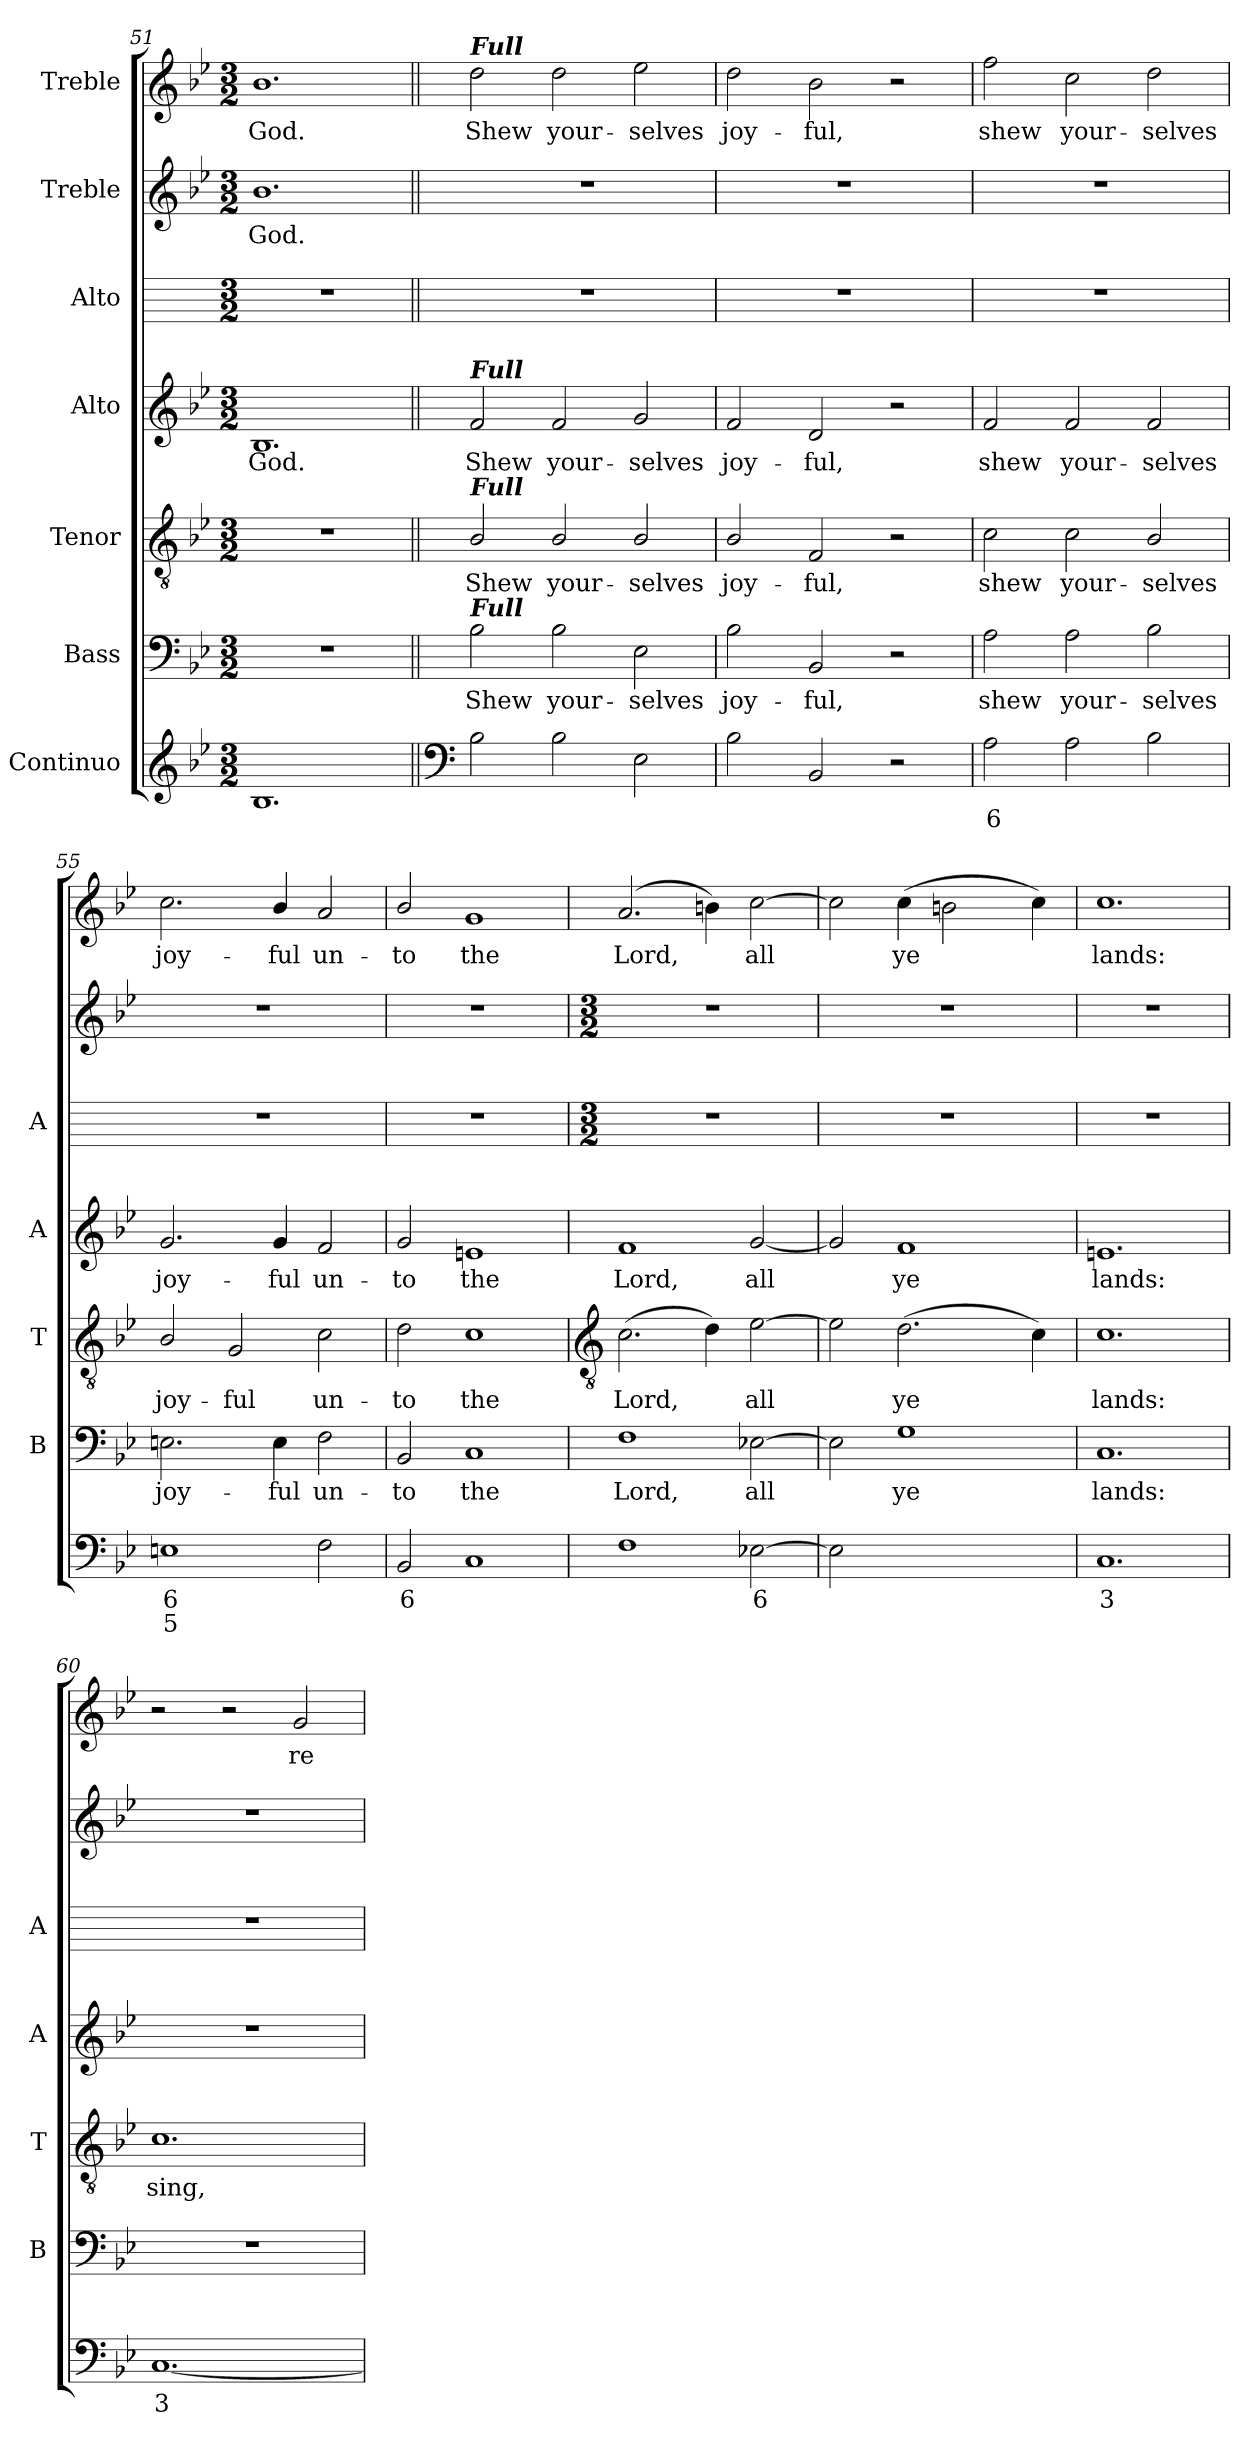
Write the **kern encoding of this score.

**kern	**text	**text	**kern	**text	**kern	**text	**kern	**text	**kern	**kern	**text	**kern	**text
*part7	*part7	*part7	*part6	*part6	*part5	*part5	*part4	*part4	*part3	*part2	*part2	*part1	*part1
*staff7	*staff7	*staff7	*staff6	*staff6	*staff5	*staff5	*staff4	*staff4	*staff3	*staff2	*staff2	*staff1	*staff1
*I"Continuo	*	*	*I"Bass	*	*I"Tenor	*	*I"Alto	*	*I"Alto	*I"Treble	*	*I"Treble	*
*	*	*	*I'B	*	*I'T	*	*I'A	*	*I'A	*	*	*	*
*clefG2	*	*	*clefF4	*	*clefGv2	*	*clefG2	*	*	*clefG2	*	*clefG2	*
*k[b-e-]	*	*	*k[b-e-]	*	*k[b-e-]	*	*k[b-e-]	*	*	*k[b-e-]	*	*k[b-e-]	*
*B-:	*	*	*B-:	*	*B-:	*	*B-:	*	*	*B-:	*	*B-:	*
*M3/2	*	*	*M3/2	*	*M3/2	*	*M3/2	*	*M3/2	*M3/2	*	*M3/2	*
=51	=51	=51	=51	=51	=51	=51	=51	=51	=51	=51	=51	=51	=51
!	!	!	!LO:N:vis=1	!	!LO:N:vis=1	!	!	!LO:LY:b	!	!	!LO:LY:b	!	!LO:LY:b
1.B-	.	.	1.r	.	1.r	.	1.B-	God.	1.r	1.b-	God.	1.b-	God.
=52||	=52||	=52||	=52||	=52||	=52||	=52||	=52||	=52||	=52||	=52||	=52||	=52||	=52||
*clefF4	*	*	*	*	*	*	*	*	*	*	*	*	*
!	!	!	!	!	!	!	!	!	!	!	!	!LO:TX:a:Bi:t=Full	!
!	!	!	!	!	!	!	!LO:TX:a:Bi:t=Full	!	!	!	!	!	!
!	!	!	!	!	!LO:TX:a:Bi:t=Full	!	!	!	!	!	!	!	!
!	!	!	!LO:TX:a:Bi:t=Full	!	!	!	!	!	!	!	!	!	!
!	!	!	!	!LO:LY:b	!	!LO:LY:b	!	!LO:LY:b	!	!LO:N:vis=1	!	!	!LO:LY:b
2B-	.	.	2B-	Shew	2B-/	Shew	2f	Shew	1.r	1.r	.	2dd	Shew
!	!	!	!	!LO:LY:b	!	!LO:LY:b	!	!LO:LY:b	!	!	!	!	!LO:LY:b
2B-	.	.	2B-	your-	2B-/	your-	2f	your-	.	.	.	2dd	your-
!	!	!	!	!LO:LY:b	!	!LO:LY:b	!	!LO:LY:b	!	!	!	!	!LO:LY:b
2E-	.	.	2E-	-selves	2B-/	-selves	2g	-selves	.	.	.	2ee-	-selves
=53	=53	=53	=53	=53	=53	=53	=53	=53	=53	=53	=53	=53	=53
!	!	!	!	!LO:LY:b	!	!LO:LY:b	!	!LO:LY:b	!	!LO:N:vis=1	!	!	!LO:LY:b
2B-	.	.	2B-	joy-	2B-/	joy-	2f	joy-	1.r	1.r	.	2dd	joy-
!	!	!	!	!LO:LY:b	!	!LO:LY:b	!	!LO:LY:b	!	!	!	!	!LO:LY:b
2BB-	.	.	2BB-	-ful,	2F	-ful,	2d	-ful,	.	.	.	2b-	-ful,
2r	.	.	2r	.	2r	.	2r	.	.	.	.	2r	.
=54	=54	=54	=54	=54	=54	=54	=54	=54	=54	=54	=54	=54	=54
!	!LO:LY:b	!	!	!LO:LY:b	!	!LO:LY:b	!	!LO:LY:b	!	!LO:N:vis=1	!	!	!LO:LY:b
2A	6	.	2A	shew	2c	shew	2f	shew	1.r	1.r	.	2ff	shew
!	!	!	!	!LO:LY:b	!	!LO:LY:b	!	!LO:LY:b	!	!	!	!	!LO:LY:b
2A	.	.	2A	your-	2c	your-	2f	your-	.	.	.	2cc	your-
!	!	!	!	!LO:LY:b	!	!LO:LY:b	!	!LO:LY:b	!	!	!	!	!LO:LY:b
2B-	.	.	2B-	-selves	2B-/	-selves	2f	-selves	.	.	.	2dd	-selves
=55	=55	=55	=55	=55	=55	=55	=55	=55	=55	=55	=55	=55	=55
!	!LO:LY:b	!LO:LY:b	!	!LO:LY:b	!	!LO:LY:b	!	!LO:LY:b	!	!LO:N:vis=1	!	!	!LO:LY:b
1En	6	5	2.En	joy-	2B-/	joy-	2.g	joy-	1.r	1.r	.	2.cc	joy-
!	!	!	!	!	!	!LO:LY:b	!	!	!	!	!	!	!
.	.	.	.	.	2G	-ful	.	.	.	.	.	.	.
!	!	!	!	!LO:LY:b	!	!	!	!LO:LY:b	!	!	!	!	!LO:LY:b
.	.	.	4E	-ful	.	.	4g	-ful	.	.	.	4b-/	-ful
!	!	!	!	!LO:LY:b	!	!LO:LY:b	!	!LO:LY:b	!	!	!	!	!LO:LY:b
2F	.	.	2F	un-	2c	un-	2f	un-	.	.	.	2a	un-
=56	=56	=56	=56	=56	=56	=56	=56	=56	=56	=56	=56	=56	=56
!	!LO:LY:b	!	!	!LO:LY:b	!	!LO:LY:b	!	!LO:LY:b	!	!LO:N:vis=1	!	!	!LO:LY:b
2BB-	6	.	2BB-	-to	2d	-to	2g	-to	1.r	1.r	.	2b-/	-to
!	!	!	!	!LO:LY:b	!	!LO:LY:b	!	!LO:LY:b	!	!	!	!	!LO:LY:b
1C	.	.	1C	the	1c	the	1en	the	.	.	.	1g	the
!!LO:LB:g=z
=57	=57	=57	=57	=57	=57	=57	=57	=57	=57	=57	=57	=57	=57
*	*	*	*	*	*clefGv2	*	*	*	*	*	*	*	*
*	*	*	*	*	*	*	*	*	*M3/2	*M3/2	*	*	*
!	!	!	!	!LO:LY:b	!	!LO:LY:b	!	!LO:LY:b	!	!	!	!	!LO:LY:b
1F	.	.	1F	Lord,	(>2.c	Lord,	1f	Lord,	1.r	1.r	.	(<2.a	Lord,
.	.	.	.	.	4d)	.	.	.	.	.	.	4bn)	.
!	!LO:LY:b	!	!	!LO:LY:b	!	!LO:LY:b	!	!LO:LY:b	!	!	!	!	!LO:LY:b
[2E-X	6	.	[2E-X	all	[2e-	all	[2g	all	.	.	.	[2cc	all
=58	=58	=58	=58	=58	=58	=58	=58	=58	=58	=58	=58	=58	=58
2E-]	.	.	2E-]	.	2e-]	.	2g]	.	1.r	1.r	.	2cc]	.
!	!LO:LY:b	!LO:LY:b	!	!LO:LY:b	!	!LO:LY:b	!	!LO:LY:b	!	!	!	!	!LO:LY:b
[2Gyy	4	7	1G	ye	(>2.d	ye	1f	ye	.	.	.	(>4cc	ye
.	.	.	.	.	.	.	.	.	.	.	.	2bn	.
!	!LO:LY:b	!	!	!	!	!	!	!	!	!	!	!	!
2Gyy]	3	.	.	.	.	.	.	.	.	.	.	.	.
.	.	.	.	.	4c)	.	.	.	.	.	.	4cc)	.
=59	=59	=59	=59	=59	=59	=59	=59	=59	=59	=59	=59	=59	=59
!	!LO:LY:b	!	!	!LO:LY:b	!	!LO:LY:b	!	!LO:LY:b	!	!	!	!	!LO:LY:b
1.C	3	.	1.C	lands:	1.c	lands:	1.en	lands:	1.r	1.r	.	1.cc	lands:
=60	=60	=60	=60	=60	=60	=60	=60	=60	=60	=60	=60	=60	=60
!	!LO:LY:b	!	!LO:N:vis=1	!	!	!LO:LY:b	!LO:N:vis=1	!	!	!	!	!	!
[1.C	3	.	1.r	.	1.c	sing,	1.r	.	1.r	1.r	.	2r	.
.	.	.	.	.	.	.	.	.	.	.	.	2r	.
!	!	!	!	!	!	!	!	!	!	!	!	!	!LO:LY:b
.	.	.	.	.	.	.	.	.	.	.	.	2g	re-
=	=	=	=	=	=	=	=	=	=	=	=	=	=
*-	*-	*-	*-	*-	*-	*-	*-	*-	*-	*-	*-	*-	*-
